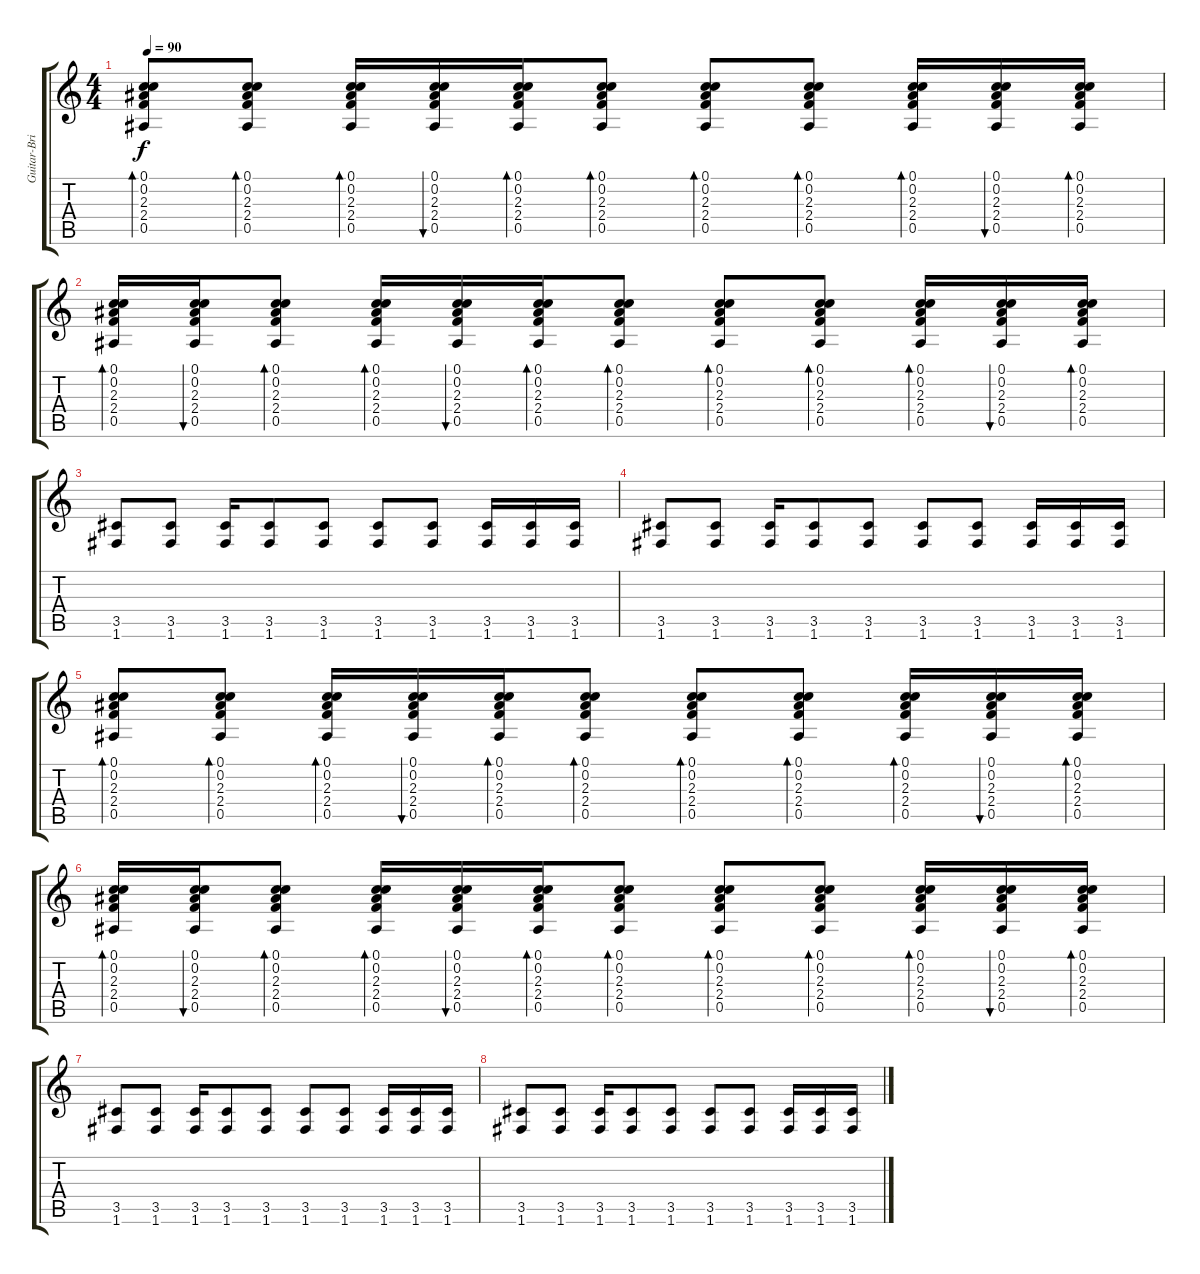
\track ("Guitar-Brian" "Guitar-Bri") {instrument electricguitarjazz}
\staff {score tabs}
\tuning (C4 C4 Ab3 Eb3 Bb2 F2) {hide}
\ts (4 4)
\tempo 90
\clef g2
\ks c
(0.1 0.2 2.3 2.4 0.5).8{bd 60 dy f volume 10 instrument electricguitarjazz} (0.1 0.2 2.3 2.4 0.5).8{bd 60} (0.1 0.2 2.3 2.4 0.5).16{bd 60} (0.1 0.2 2.3 2.4 0.5).16{bu 60} (0.1 0.2 2.3 2.4 0.5).16{bd 60} (0.1 0.2 2.3 2.4 0.5).8{bd 60} (0.1 0.2 2.3 2.4 0.5).8{bd 60} (0.1 0.2 2.3 2.4 0.5).8{bd 60} (0.1 0.2 2.3 2.4 0.5).16{bd 60} (0.1 0.2 2.3 2.4 0.5).16{bu 60} (0.1 0.2 2.3 2.4 0.5).16{bd 60} |
(0.1 0.2 2.3 2.4 0.5).16{bd 60} (0.1 0.2 2.3 2.4 0.5).16{bu 60} (0.1 0.2 2.3 2.4 0.5).8{bd 60} (0.1 0.2 2.3 2.4 0.5).16{bd 60} (0.1 0.2 2.3 2.4 0.5).16{bu 60} (0.1 0.2 2.3 2.4 0.5).16{bd 60} (0.1 0.2 2.3 2.4 0.5).8{bd 60} (0.1 0.2 2.3 2.4 0.5).8{bd 60} (0.1 0.2 2.3 2.4 0.5).8{bd 60} (0.1 0.2 2.3 2.4 0.5).16{bd 60} (0.1 0.2 2.3 2.4 0.5).16{bu 60} (0.1 0.2 2.3 2.4 0.5).16{bd 60} |
(3.5 1.6).8{volume 12 instrument overdrivenguitar} (3.5 1.6).8 (3.5 1.6).16 (3.5 1.6).8 (3.5 1.6).8 (3.5 1.6).8 (3.5 1.6).8 (3.5 1.6).16 (3.5 1.6).16 (3.5 1.6).16 |
(3.5 1.6).8 (3.5 1.6).8 (3.5 1.6).16 (3.5 1.6).8 (3.5 1.6).8 (3.5 1.6).8 (3.5 1.6).8 (3.5 1.6).16 (3.5 1.6).16 (3.5 1.6).16 |
(0.1 0.2 2.3 2.4 0.5).8{bd 60 volume 10} (0.1 0.2 2.3 2.4 0.5).8{bd 60} (0.1 0.2 2.3 2.4 0.5).16{bd 60} (0.1 0.2 2.3 2.4 0.5).16{bu 60} (0.1 0.2 2.3 2.4 0.5).16{bd 60} (0.1 0.2 2.3 2.4 0.5).8{bd 60} (0.1 0.2 2.3 2.4 0.5).8{bd 60} (0.1 0.2 2.3 2.4 0.5).8{bd 60} (0.1 0.2 2.3 2.4 0.5).16{bd 60} (0.1 0.2 2.3 2.4 0.5).16{bu 60} (0.1 0.2 2.3 2.4 0.5).16{bd 60} |
(0.1 0.2 2.3 2.4 0.5).16{bd 60} (0.1 0.2 2.3 2.4 0.5).16{bu 60} (0.1 0.2 2.3 2.4 0.5).8{bd 60} (0.1 0.2 2.3 2.4 0.5).16{bd 60} (0.1 0.2 2.3 2.4 0.5).16{bu 60} (0.1 0.2 2.3 2.4 0.5).16{bd 60} (0.1 0.2 2.3 2.4 0.5).8{bd 60} (0.1 0.2 2.3 2.4 0.5).8{bd 60} (0.1 0.2 2.3 2.4 0.5).8{bd 60} (0.1 0.2 2.3 2.4 0.5).16{bd 60} (0.1 0.2 2.3 2.4 0.5).16{bu 60} (0.1 0.2 2.3 2.4 0.5).16{bd 60} |
(3.5 1.6).8{volume 12} (3.5 1.6).8 (3.5 1.6).16 (3.5 1.6).8 (3.5 1.6).8 (3.5 1.6).8 (3.5 1.6).8 (3.5 1.6).16 (3.5 1.6).16 (3.5 1.6).16 |
(3.5 1.6).8 (3.5 1.6).8 (3.5 1.6).16 (3.5 1.6).8 (3.5 1.6).8 (3.5 1.6).8 (3.5 1.6).8 (3.5 1.6).16 (3.5 1.6).16 (3.5 1.6).16
